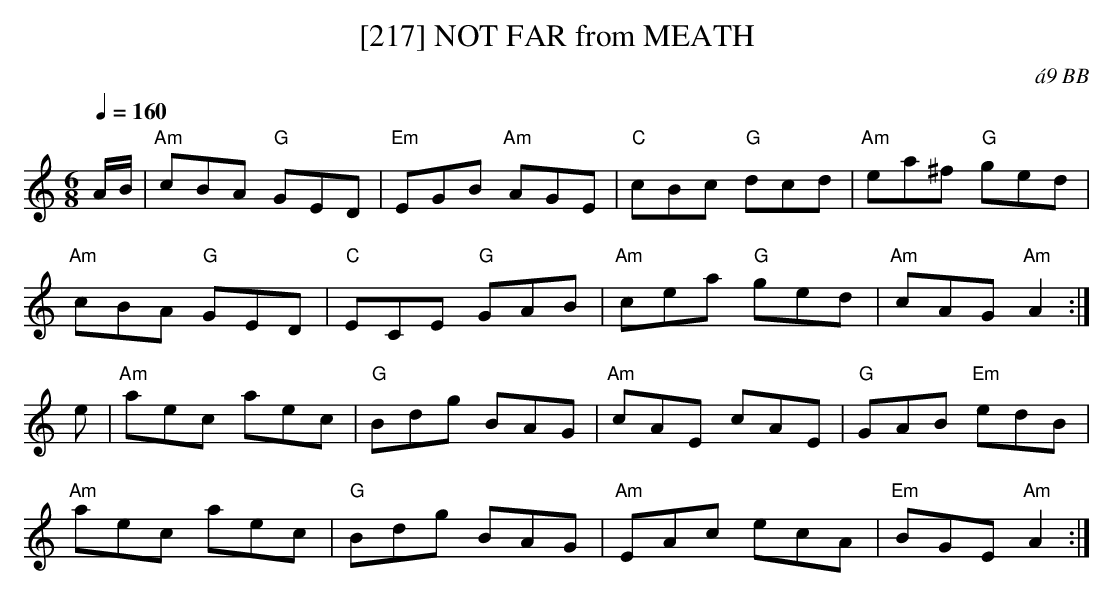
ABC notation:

X:1
T:[217] NOT FAR from MEATH
C:\'a9 BB
L:1/8
Q:1/4=160
M:6/8
K:Am
A/B/| "Am"cBA "G"GED|"Em"EGB "Am"AGE|"C"cBc "G"dcd|"Am"ea^f "G"ged|
"Am"cBA "G"GED|"C"ECE "G"GAB|"Am"cea "G"ged|"Am"cAG "Am"A2 :|
e|"Am"aec aec|"G"Bdg BAG|"Am"cAE cAE|"G"GAB "Em"edB|
"Am"aec aec|"G"Bdg BAG|"Am"EAc ecA|"Em"BGE "Am"A2 :|
